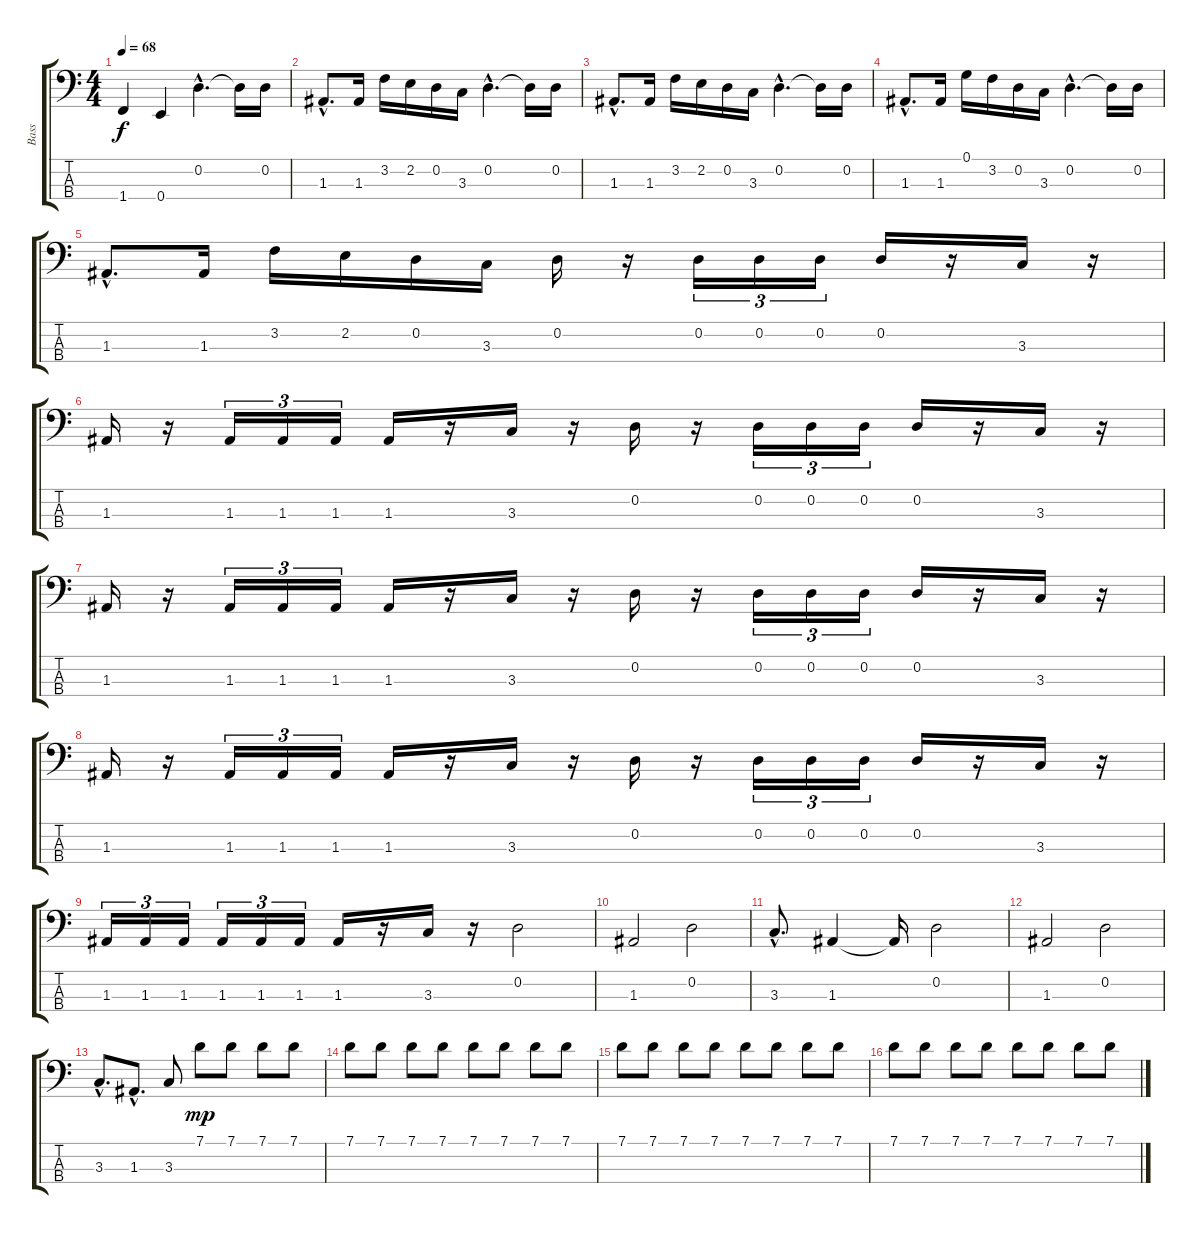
\track ("Bass" "Bass") {instrument electricbassfinger}
\staff {score tabs}
\tuning (G2 D2 A1 E1) {hide}
\ts (4 4)
\tempo 68
\clef f4
\ks c
1.4.4{dy f} 0.4.4 0.2{hac}.4{d} 0.2{t}.16 0.2.16 |
1.3{hac}.8{d} 1.3.16 3.2.16 2.2.16 0.2.16 3.3.16 0.2{hac}.4{d} 0.2{t}.16 0.2.16 |
1.3{hac}.8{d} 1.3.16 3.2.16 2.2.16 0.2.16 3.3.16 0.2{hac}.4{d} 0.2{t}.16 0.2.16 |
1.3{hac}.8{d} 1.3.16 0.1.16 3.2.16 0.2.16 3.3.16 0.2{hac}.4{d} 0.2{t}.16 0.2.16 |
1.3{hac}.8{d} 1.3.16 3.2.16 2.2.16 0.2.16 3.3.16 0.2.16 r.16 0.2.16{tu (3 2)} 0.2.16{tu (3 2)} 0.2.16{tu (3 2)} 0.2.16 r.16 3.3.16 r.16 |
1.3.16 r.16 1.3.16{tu (3 2)} 1.3.16{tu (3 2)} 1.3.16{tu (3 2)} 1.3.16 r.16 3.3.16 r.16 0.2.16 r.16 0.2.16{tu (3 2)} 0.2.16{tu (3 2)} 0.2.16{tu (3 2)} 0.2.16 r.16 3.3.16 r.16 |
1.3.16 r.16 1.3.16{tu (3 2)} 1.3.16{tu (3 2)} 1.3.16{tu (3 2)} 1.3.16 r.16 3.3.16 r.16 0.2.16 r.16 0.2.16{tu (3 2)} 0.2.16{tu (3 2)} 0.2.16{tu (3 2)} 0.2.16 r.16 3.3.16 r.16 |
1.3.16 r.16 1.3.16{tu (3 2)} 1.3.16{tu (3 2)} 1.3.16{tu (3 2)} 1.3.16 r.16 3.3.16 r.16 0.2.16 r.16 0.2.16{tu (3 2)} 0.2.16{tu (3 2)} 0.2.16{tu (3 2)} 0.2.16 r.16 3.3.16 r.16 |
1.3.16{tu (3 2)} 1.3.16{tu (3 2)} 1.3.16{tu (3 2)} 1.3.16{tu (3 2)} 1.3.16{tu (3 2)} 1.3.16{tu (3 2)} 1.3.16 r.16 3.3.16 r.16 0.2.2 |
1.3.2 0.2.2 |
3.3{hac}.8{d} 1.3.4 1.3{t}.16 0.2.2 |
1.3.2 0.2.2 |
3.3{hac}.8{d} 1.3{hac}.8{d} 3.3.8 7.1.8{dy mp} 7.1.8 7.1.8 7.1.8 |
7.1.8 7.1.8 7.1.8 7.1.8 7.1.8 7.1.8 7.1.8 7.1.8 |
7.1.8 7.1.8 7.1.8 7.1.8 7.1.8 7.1.8 7.1.8 7.1.8 |
7.1.8 7.1.8 7.1.8 7.1.8 7.1.8 7.1.8 7.1.8 7.1.8
